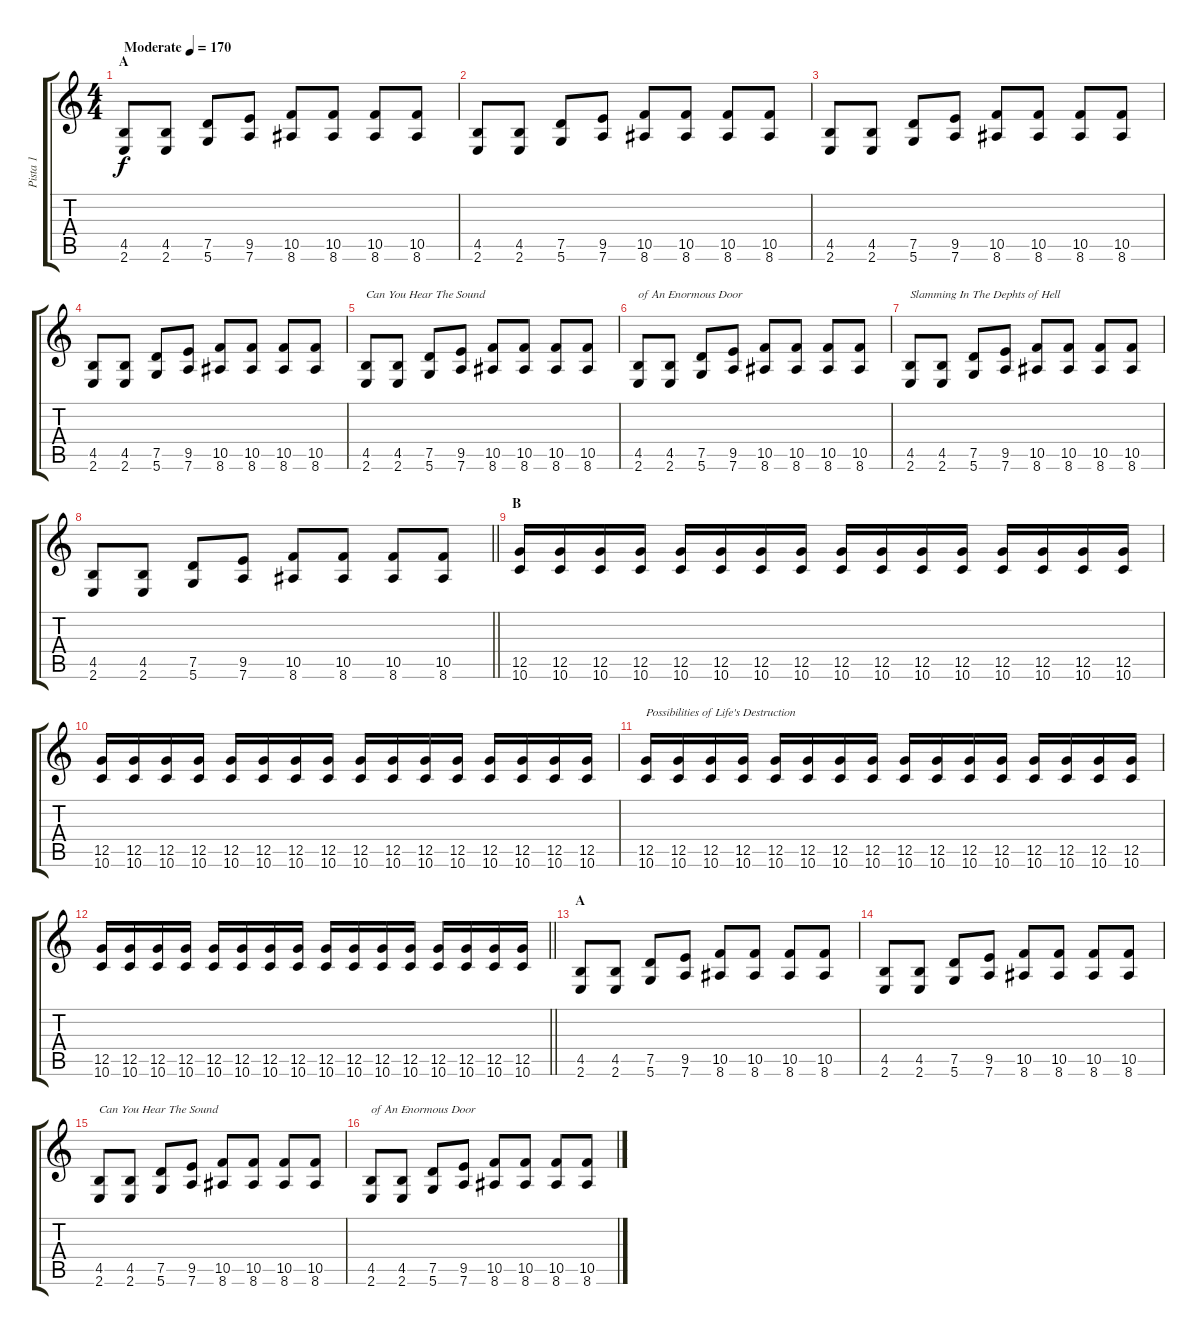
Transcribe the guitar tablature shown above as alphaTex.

\track ("Pista 1" "Pista 1") {instrument overdrivenguitar}
\staff {score tabs}
\tuning (D4 A3 F3 C3 G2 D2) {hide}
\ts (4 4)
\section ("" "A")
\tempo (170 "Moderate")
\clef g2
\ks c
(4.5 2.6).8{dy f instrument overdrivenguitar} (4.5 2.6).8 (7.5 5.6).8 (9.5 7.6).8 (10.5 8.6).8 (10.5 8.6).8 (10.5 8.6).8 (10.5 8.6).8 |
(4.5 2.6).8 (4.5 2.6).8 (7.5 5.6).8 (9.5 7.6).8 (10.5 8.6).8 (10.5 8.6).8 (10.5 8.6).8 (10.5 8.6).8 |
(4.5 2.6).8 (4.5 2.6).8 (7.5 5.6).8 (9.5 7.6).8 (10.5 8.6).8 (10.5 8.6).8 (10.5 8.6).8 (10.5 8.6).8 |
(4.5 2.6).8 (4.5 2.6).8 (7.5 5.6).8 (9.5 7.6).8 (10.5 8.6).8 (10.5 8.6).8 (10.5 8.6).8 (10.5 8.6).8 |
(4.5 2.6).8{txt "Can You Hear The Sound"} (4.5 2.6).8 (7.5 5.6).8 (9.5 7.6).8 (10.5 8.6).8 (10.5 8.6).8 (10.5 8.6).8 (10.5 8.6).8 |
(4.5 2.6).8{txt "of An Enormous Door"} (4.5 2.6).8 (7.5 5.6).8 (9.5 7.6).8 (10.5 8.6).8 (10.5 8.6).8 (10.5 8.6).8 (10.5 8.6).8 |
(4.5 2.6).8{txt "Slamming In The Dephts of Hell"} (4.5 2.6).8 (7.5 5.6).8 (9.5 7.6).8 (10.5 8.6).8 (10.5 8.6).8 (10.5 8.6).8 (10.5 8.6).8 |
\barLineRight lightlight
(4.5 2.6).8 (4.5 2.6).8 (7.5 5.6).8 (9.5 7.6).8 (10.5 8.6).8 (10.5 8.6).8 (10.5 8.6).8 (10.5 8.6).8 |
\section ("" "B")
(12.5 10.6).16 (12.5 10.6).16 (12.5 10.6).16 (12.5 10.6).16 (12.5 10.6).16 (12.5 10.6).16 (12.5 10.6).16 (12.5 10.6).16 (12.5 10.6).16 (12.5 10.6).16 (12.5 10.6).16 (12.5 10.6).16 (12.5 10.6).16 (12.5 10.6).16 (12.5 10.6).16 (12.5 10.6).16 |
(12.5 10.6).16 (12.5 10.6).16 (12.5 10.6).16 (12.5 10.6).16 (12.5 10.6).16 (12.5 10.6).16 (12.5 10.6).16 (12.5 10.6).16 (12.5 10.6).16 (12.5 10.6).16 (12.5 10.6).16 (12.5 10.6).16 (12.5 10.6).16 (12.5 10.6).16 (12.5 10.6).16 (12.5 10.6).16 |
(12.5 10.6).16{txt "Possibilities of Life's Destruction"} (12.5 10.6).16 (12.5 10.6).16 (12.5 10.6).16 (12.5 10.6).16 (12.5 10.6).16 (12.5 10.6).16 (12.5 10.6).16 (12.5 10.6).16 (12.5 10.6).16 (12.5 10.6).16 (12.5 10.6).16 (12.5 10.6).16 (12.5 10.6).16 (12.5 10.6).16 (12.5 10.6).16 |
\barLineRight lightlight
(12.5 10.6).16 (12.5 10.6).16 (12.5 10.6).16 (12.5 10.6).16 (12.5 10.6).16 (12.5 10.6).16 (12.5 10.6).16 (12.5 10.6).16 (12.5 10.6).16 (12.5 10.6).16 (12.5 10.6).16 (12.5 10.6).16 (12.5 10.6).16 (12.5 10.6).16 (12.5 10.6).16 (12.5 10.6).16 |
\section ("" "A")
(4.5 2.6).8 (4.5 2.6).8 (7.5 5.6).8 (9.5 7.6).8 (10.5 8.6).8 (10.5 8.6).8 (10.5 8.6).8 (10.5 8.6).8 |
(4.5 2.6).8 (4.5 2.6).8 (7.5 5.6).8 (9.5 7.6).8 (10.5 8.6).8 (10.5 8.6).8 (10.5 8.6).8 (10.5 8.6).8 |
(4.5 2.6).8{txt "Can You Hear The Sound"} (4.5 2.6).8 (7.5 5.6).8 (9.5 7.6).8 (10.5 8.6).8 (10.5 8.6).8 (10.5 8.6).8 (10.5 8.6).8 |
(4.5 2.6).8{txt "of An Enormous Door"} (4.5 2.6).8 (7.5 5.6).8 (9.5 7.6).8 (10.5 8.6).8 (10.5 8.6).8 (10.5 8.6).8 (10.5 8.6).8
